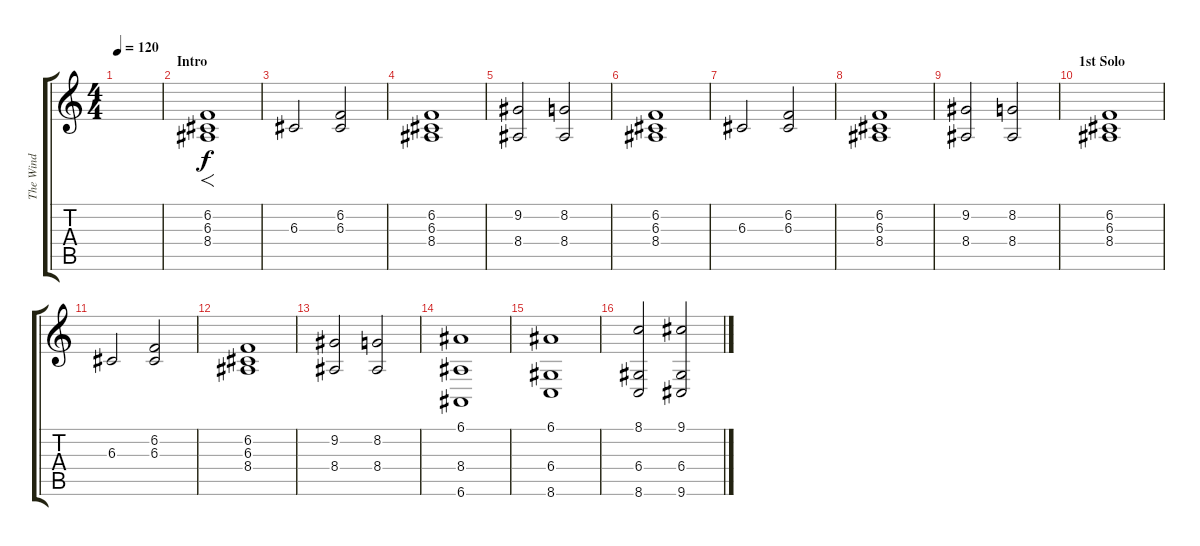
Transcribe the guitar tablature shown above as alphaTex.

\track ("The Wind" "The Wind") {instrument stringensemble1}
\staff {score tabs}
\tuning (E4 B3 G3 D3 A2 E2) {hide}
\ts (4 4)
\tempo 120
\clef g2
\ks c
|
\section ("" "Intro")
(6.2 6.3 8.4).1{f} |
6.3.2 (6.2 6.3).2 |
(6.2 6.3 8.4).1 |
(9.2 8.4).2 (8.2 8.4).2 |
(6.2 6.3 8.4).1 |
6.3.2 (6.2 6.3).2 |
(6.2 6.3 8.4).1 |
(9.2 8.4).2 (8.2 8.4).2 |
\section ("" "1st Solo")
(6.2 6.3 8.4).1 |
6.3.2 (6.2 6.3).2 |
(6.2 6.3 8.4).1 |
(9.2 8.4).2 (8.2 8.4).2 |
(6.1 8.4 6.6).1 |
(6.1 6.4 8.6).1 |
(8.1 6.4 8.6).2 (9.1 6.4 9.6).2
